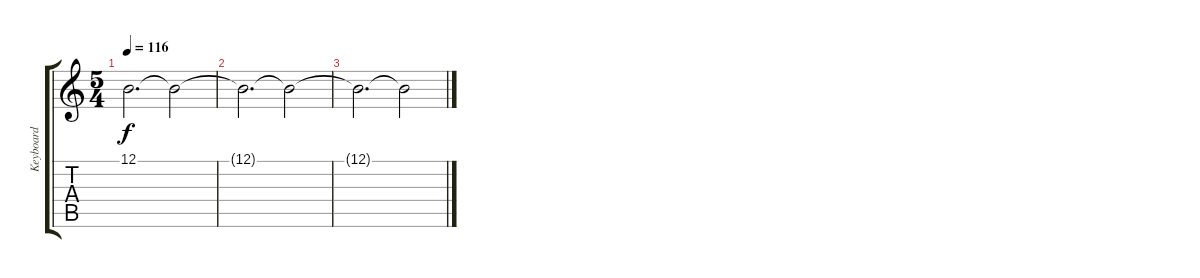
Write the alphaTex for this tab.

\track ("Keyboard" "Keyboard") {instrument pad2warm}
\staff {score tabs}
\tuning (B3 Ab3 E3 B2 Gb2 B1) {hide}
\ts (5 4)
\tempo 116
\clef g2
\ks c
12.1{t}.2{d dy f} 12.1{t}.2 |
12.1{t}.2{d} 12.1{t}.2 |
12.1{t}.2{d} 12.1{t}.2
